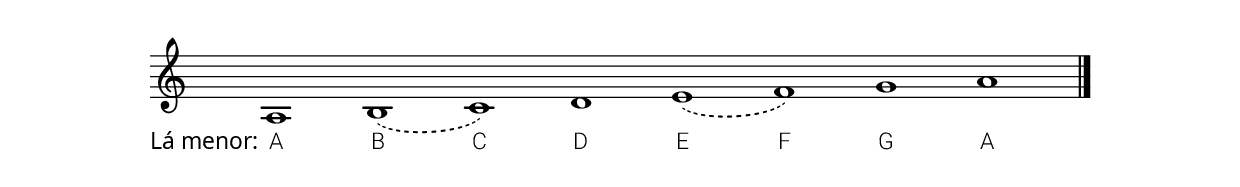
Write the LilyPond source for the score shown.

\version "2.24.4"

\include "global.ily"

global = {
  \omit Score.TimeSignature

  \set melismaBusyProperties = #'()
  \slurDown
  \slurDashed

  \key c \major
  \time 32/4
}

escala = \relative c' {
  \global
  a1 b (c) d e (f) g a

  \bar "|."
}

verse = \lyricmode {
  \set stanza = "Lá menor:"
  A B C D E F G A
}

\score {
  \new Staff { \escala }
  \addlyrics { \verse }
  \layout { }
}
